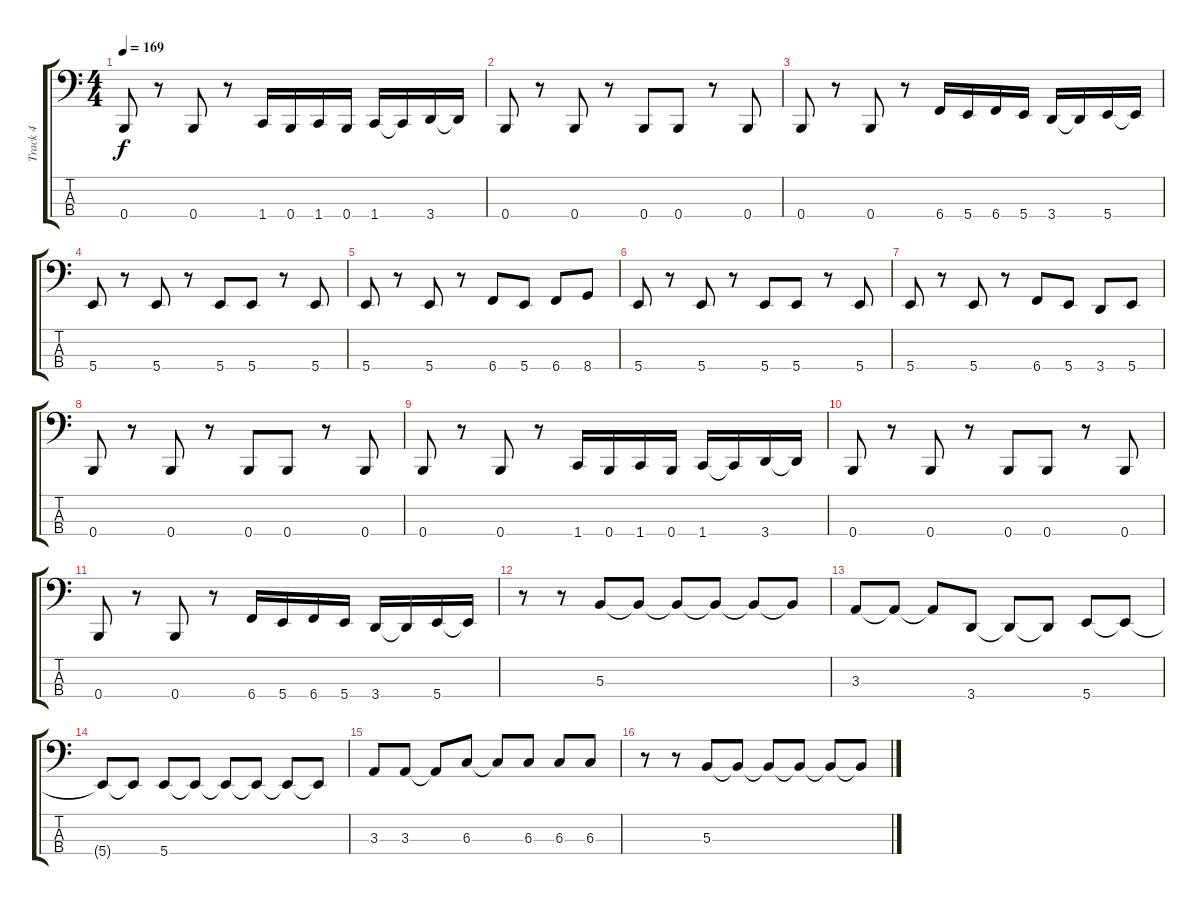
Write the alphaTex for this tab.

\track ("Track 4" "Track 4") {instrument electricbassfinger}
\staff {score tabs}
\tuning (E2 B1 Gb1 B0) {hide}
\ts (4 4)
\tempo 169
\clef f4
\ks c
0.4.8{dy f} r.8 0.4.8 r.8 1.4.16 0.4.16 1.4.16 0.4.16 1.4.16 1.4{t}.16 3.4.16 3.4{t}.16 |
0.4.8 r.8 0.4.8 r.8 0.4.8 0.4.8 r.8 0.4.8 |
0.4.8 r.8 0.4.8 r.8 6.4.16 5.4.16 6.4.16 5.4.16 3.4.16 3.4{t}.16 5.4.16 5.4{t}.16 |
5.4.8 r.8 5.4.8 r.8 5.4.8 5.4.8 r.8 5.4.8 |
5.4.8 r.8 5.4.8 r.8 6.4.8 5.4.8 6.4.8 8.4.8 |
5.4.8 r.8 5.4.8 r.8 5.4.8 5.4.8 r.8 5.4.8 |
5.4.8 r.8 5.4.8 r.8 6.4.8 5.4.8 3.4.8 5.4.8 |
0.4.8 r.8 0.4.8 r.8 0.4.8 0.4.8 r.8 0.4.8 |
0.4.8 r.8 0.4.8 r.8 1.4.16 0.4.16 1.4.16 0.4.16 1.4.16 1.4{t}.16 3.4.16 3.4{t}.16 |
0.4.8 r.8 0.4.8 r.8 0.4.8 0.4.8 r.8 0.4.8 |
0.4.8 r.8 0.4.8 r.8 6.4.16 5.4.16 6.4.16 5.4.16 3.4.16 3.4{t}.16 5.4.16 5.4{t}.16 |
r.8 r.8 5.3.8 5.3{t}.8 5.3{t}.8 5.3{t}.8 5.3{t}.8 5.3{t}.8 |
3.3.8 3.3{t}.8 3.3{t}.8 3.4.8 3.4{t}.8 3.4{t}.8 5.4.8 5.4{t}.8 |
5.4{t}.8 5.4{t}.8 5.4.8 5.4{t}.8 5.4{t}.8 5.4{t}.8 5.4{t}.8 5.4{t}.8 |
3.3.8 3.3.8 3.3{t}.8 6.3.8 6.3{t}.8 6.3.8 6.3.8 6.3.8 |
r.8 r.8 5.3.8 5.3{t}.8 5.3{t}.8 5.3{t}.8 5.3{t}.8 5.3{t}.8
